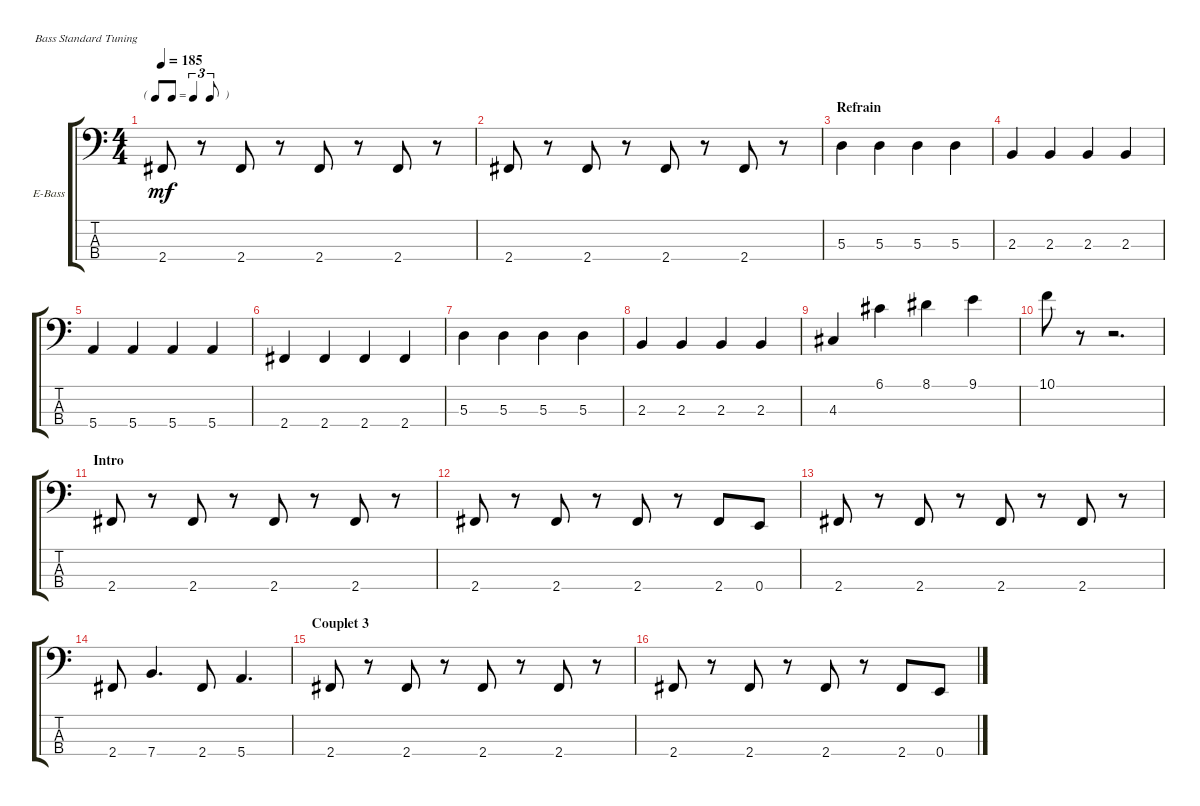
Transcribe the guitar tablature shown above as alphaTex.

\defaultSystemsLayout 4
\bracketExtendMode groupsimilarinstruments
\firstSystemTrackNameOrientation horizontal
\otherSystemsTrackNameOrientation horizontal
\track ("Fender Precision Bass '71" "E-Bass") {instrument electricbassfinger}
\staff {score tabs}
\tuning (G2 D2 A1 E1)
\ts (4 4)
\tf triplet8th
\tempo 185
\clef f4
\ks c
2.4{acc #}.8{dy mf} r.8 2.4{acc #}.8 r.8 2.4{acc #}.8 r.8 2.4{acc #}.8 r.8 |
2.4{acc #}.8 r.8 2.4{acc #}.8 r.8 2.4{acc #}.8 r.8 2.4{acc #}.8 r.8 |
\section ("" "Refrain")
5.3.4 5.3.4 5.3.4 5.3.4 |
2.3.4 2.3.4 2.3.4 2.3.4 |
5.4.4 5.4.4 5.4.4 5.4.4 |
2.4{acc #}.4 2.4{acc #}.4 2.4{acc #}.4 2.4{acc #}.4 |
5.3.4 5.3.4 5.3.4 5.3.4 |
2.3.4 2.3.4 2.3.4 2.3.4 |
4.3{acc #}.4 6.1{acc #}.4 8.1{acc #}.4 9.1.4 |
10.1.8 r.8 r.2{d} |
\section ("" "Intro")
2.4{acc #}.8 r.8 2.4{acc #}.8 r.8 2.4{acc #}.8 r.8 2.4{acc #}.8 r.8 |
2.4{acc #}.8 r.8 2.4{acc #}.8 r.8 2.4{acc #}.8 r.8 2.4{acc #}.8 0.4.8 |
2.4{acc #}.8 r.8 2.4{acc #}.8 r.8 2.4{acc #}.8 r.8 2.4{acc #}.8 r.8 |
2.4{acc #}.8 7.4.4{d} 2.4{acc #}.8 5.4.4{d} |
\section ("" "Couplet 3")
2.4{acc #}.8 r.8 2.4{acc #}.8 r.8 2.4{acc #}.8 r.8 2.4{acc #}.8 r.8 |
2.4{acc #}.8 r.8 2.4{acc #}.8 r.8 2.4{acc #}.8 r.8 2.4{acc #}.8 0.4.8
